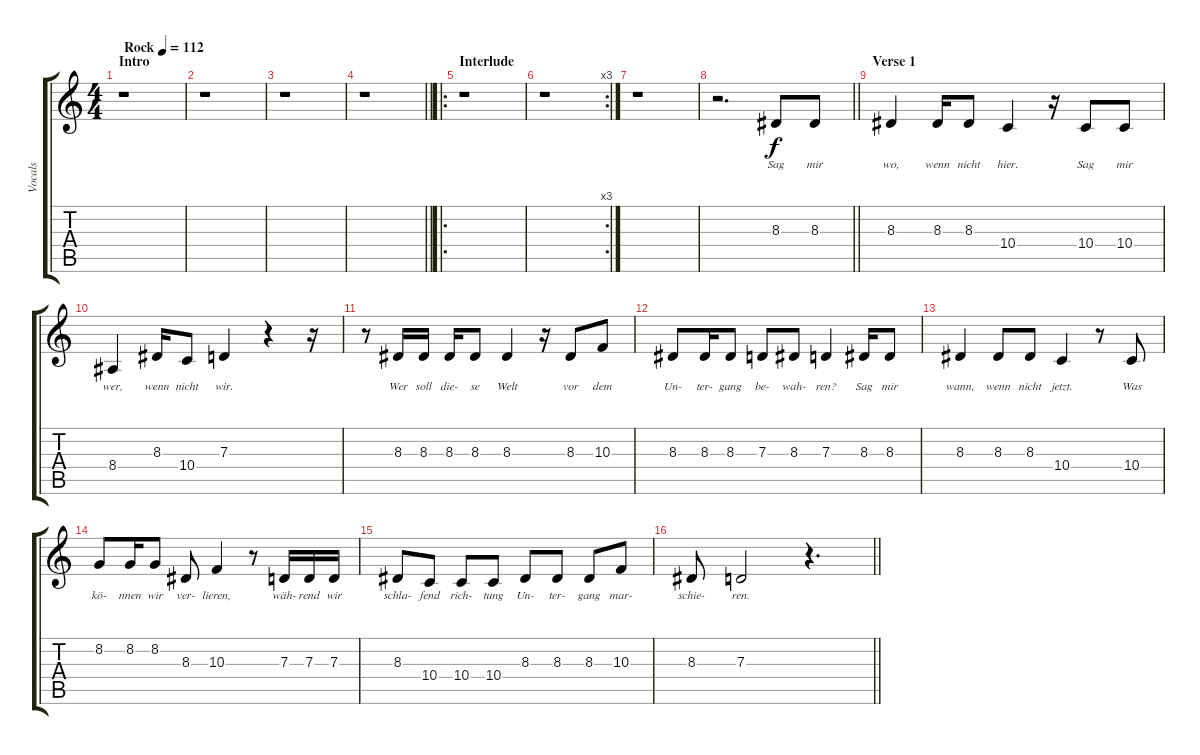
\track ("Vocals" "Vocals") {instrument lead2sawtooth}
\staff {score tabs}
\tuning (E4 B3 G3 D3 A2 E2) {hide}
\ts (4 4)
\section ("" "Intro")
\tempo (112 "Rock")
\clef g2
\ks c
r.1{dy f instrument lead2sawtooth} |
r.1 |
r.1 |
\barLineRight lightlight
r.1 |
\ro
\section ("" "Interlude")
r.1 |
\rc 3
r.1 |
r.1 |
\barLineRight lightlight
r.2{d} 8.3.8{lyrics (0 "Sag") lyrics (1 "") lyrics (2 "") lyrics (3 "") lyrics (4 "")} 8.3.8{lyrics (0 "mir") lyrics (1 "") lyrics (2 "") lyrics (3 "") lyrics (4 "")} |
\section ("" "Verse 1")
8.3.4{lyrics (0 "wo,") lyrics (1 "") lyrics (2 "") lyrics (3 "") lyrics (4 "")} 8.3.16{lyrics (0 "wenn") lyrics (1 "") lyrics (2 "") lyrics (3 "") lyrics (4 "")} 8.3.8{lyrics (0 "nicht") lyrics (1 "") lyrics (2 "") lyrics (3 "") lyrics (4 "")} 10.4.4{lyrics (0 "hier.") lyrics (1 "") lyrics (2 "") lyrics (3 "") lyrics (4 "")} r.16 10.4.8{lyrics (0 "Sag") lyrics (1 "") lyrics (2 "") lyrics (3 "") lyrics (4 "")} 10.4.8{lyrics (0 "mir") lyrics (1 "") lyrics (2 "") lyrics (3 "") lyrics (4 "")} |
8.4.4{lyrics (0 "wer,") lyrics (1 "") lyrics (2 "") lyrics (3 "") lyrics (4 "")} 8.3.16{lyrics (0 "wenn") lyrics (1 "") lyrics (2 "") lyrics (3 "") lyrics (4 "")} 10.4.8{lyrics (0 "nicht") lyrics (1 "") lyrics (2 "") lyrics (3 "") lyrics (4 "")} 7.3.4{lyrics (0 "wir.") lyrics (1 "") lyrics (2 "") lyrics (3 "") lyrics (4 "")} r.4 r.16 |
r.8 8.3.16{lyrics (0 "Wer") lyrics (1 "") lyrics (2 "") lyrics (3 "") lyrics (4 "")} 8.3.16{lyrics (0 "soll") lyrics (1 "") lyrics (2 "") lyrics (3 "") lyrics (4 "")} 8.3.16{lyrics (0 "die-") lyrics (1 "") lyrics (2 "") lyrics (3 "") lyrics (4 "")} 8.3.8{lyrics (0 "se") lyrics (1 "") lyrics (2 "") lyrics (3 "") lyrics (4 "")} 8.3.4{lyrics (0 "Welt") lyrics (1 "") lyrics (2 "") lyrics (3 "") lyrics (4 "")} r.16 8.3.8{lyrics (0 "vor") lyrics (1 "") lyrics (2 "") lyrics (3 "") lyrics (4 "")} 10.3.8{lyrics (0 "dem") lyrics (1 "") lyrics (2 "") lyrics (3 "") lyrics (4 "")} |
8.3.8{lyrics (0 "Un-") lyrics (1 "") lyrics (2 "") lyrics (3 "") lyrics (4 "")} 8.3.16{lyrics (0 "ter-") lyrics (1 "") lyrics (2 "") lyrics (3 "") lyrics (4 "")} 8.3.8{lyrics (0 "gang") lyrics (1 "") lyrics (2 "") lyrics (3 "") lyrics (4 "")} 7.3.8{lyrics (0 "be-") lyrics (1 "") lyrics (2 "") lyrics (3 "") lyrics (4 "")} 8.3.8{lyrics (0 "wah-") lyrics (1 "") lyrics (2 "") lyrics (3 "") lyrics (4 "")} 7.3.4{lyrics (0 "ren?") lyrics (1 "") lyrics (2 "") lyrics (3 "") lyrics (4 "")} 8.3.16{lyrics (0 "Sag") lyrics (1 "") lyrics (2 "") lyrics (3 "") lyrics (4 "")} 8.3.8{lyrics (0 "mir") lyrics (1 "") lyrics (2 "") lyrics (3 "") lyrics (4 "")} |
8.3.4{lyrics (0 "wann,") lyrics (1 "") lyrics (2 "") lyrics (3 "") lyrics (4 "")} 8.3.8{lyrics (0 "wenn") lyrics (1 "") lyrics (2 "") lyrics (3 "") lyrics (4 "")} 8.3.8{lyrics (0 "nicht") lyrics (1 "") lyrics (2 "") lyrics (3 "") lyrics (4 "")} 10.4.4{lyrics (0 "jetzt.") lyrics (1 "") lyrics (2 "") lyrics (3 "") lyrics (4 "")} r.8 10.4.8{lyrics (0 "Was") lyrics (1 "") lyrics (2 "") lyrics (3 "") lyrics (4 "")} |
8.2.8{lyrics (0 "kö-") lyrics (1 "") lyrics (2 "") lyrics (3 "") lyrics (4 "")} 8.2.16{lyrics (0 "nnen") lyrics (1 "") lyrics (2 "") lyrics (3 "") lyrics (4 "")} 8.2.8{lyrics (0 "wir") lyrics (1 "") lyrics (2 "") lyrics (3 "") lyrics (4 "")} 8.3.8{lyrics (0 "ver-") lyrics (1 "") lyrics (2 "") lyrics (3 "") lyrics (4 "")} 10.3.4{lyrics (0 "lieren,") lyrics (1 "") lyrics (2 "") lyrics (3 "") lyrics (4 "")} r.8 7.3.16{lyrics (0 "wäh-") lyrics (1 "") lyrics (2 "") lyrics (3 "") lyrics (4 "")} 7.3.16{lyrics (0 "rend") lyrics (1 "") lyrics (2 "") lyrics (3 "") lyrics (4 "")} 7.3.16{lyrics (0 "wir") lyrics (1 "") lyrics (2 "") lyrics (3 "") lyrics (4 "")} |
8.3.8{lyrics (0 "schla-") lyrics (1 "") lyrics (2 "") lyrics (3 "") lyrics (4 "")} 10.4.8{lyrics (0 "fend") lyrics (1 "") lyrics (2 "") lyrics (3 "") lyrics (4 "")} 10.4.8{lyrics (0 "rich-") lyrics (1 "") lyrics (2 "") lyrics (3 "") lyrics (4 "")} 10.4.8{lyrics (0 "tung") lyrics (1 "") lyrics (2 "") lyrics (3 "") lyrics (4 "")} 8.3.8{lyrics (0 "Un-") lyrics (1 "") lyrics (2 "") lyrics (3 "") lyrics (4 "")} 8.3.8{lyrics (0 "ter-") lyrics (1 "") lyrics (2 "") lyrics (3 "") lyrics (4 "")} 8.3.8{lyrics (0 "gang") lyrics (1 "") lyrics (2 "") lyrics (3 "") lyrics (4 "")} 10.3.8{lyrics (0 "mar-") lyrics (1 "") lyrics (2 "") lyrics (3 "") lyrics (4 "")} |
\barLineRight lightlight
8.3.8{lyrics (0 "schie-") lyrics (1 "") lyrics (2 "") lyrics (3 "") lyrics (4 "")} 7.3.2{lyrics (0 "ren.") lyrics (1 "") lyrics (2 "") lyrics (3 "") lyrics (4 "")} r.4{d}
